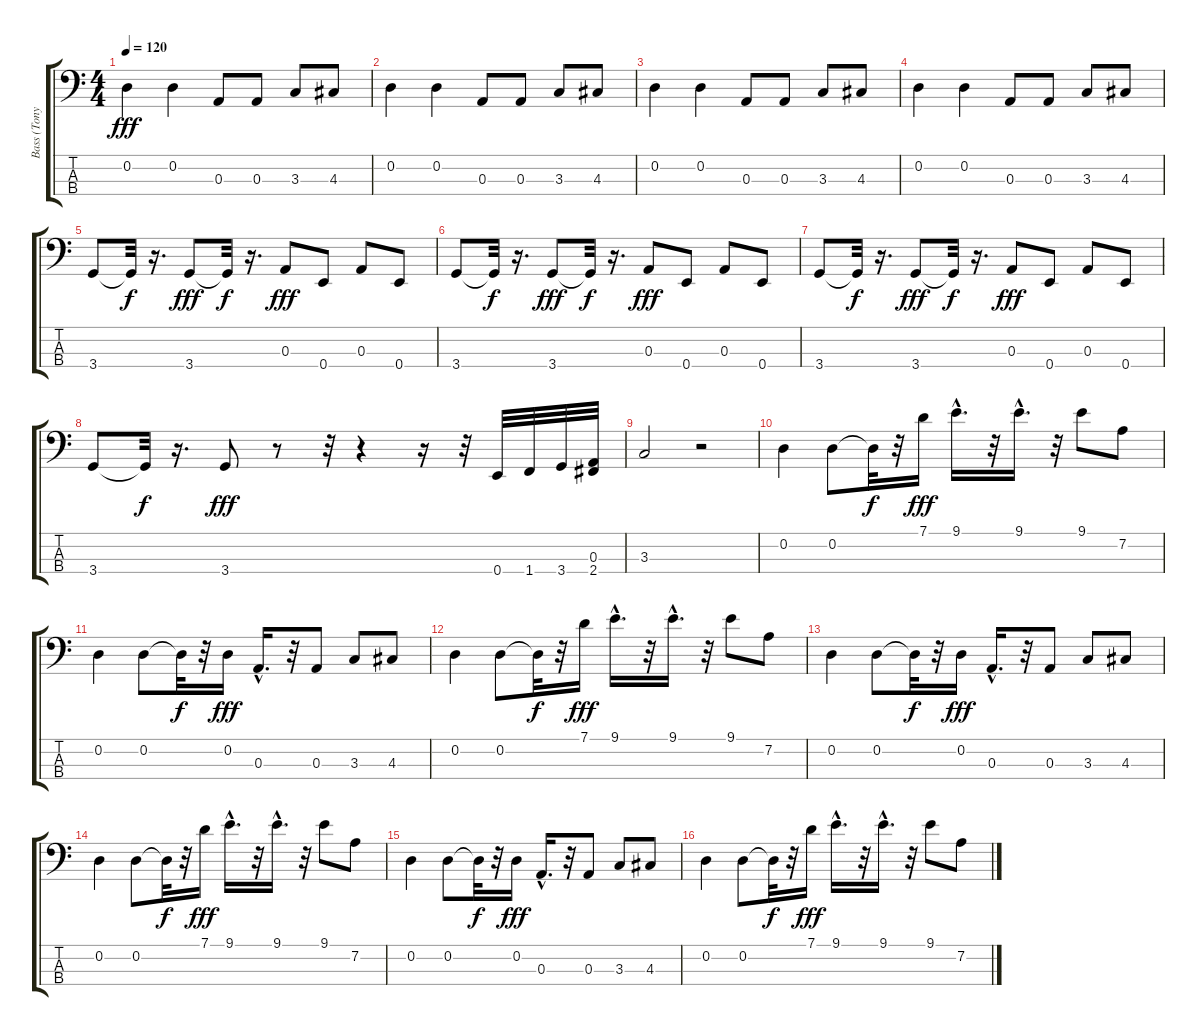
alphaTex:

\track ("Bass (Tony Kanal)" "Bass (Tony") {instrument electricbassfinger}
\staff {score tabs}
\tuning (G2 D2 A1 E1) {hide}
\ts (4 4)
\tempo 120
\clef f4
\ks c
0.2.4{dy fff} 0.2.4 0.3.8 0.3.8 3.3.8 4.3.8 |
0.2.4 0.2.4 0.3.8 0.3.8 3.3.8 4.3.8 |
0.2.4 0.2.4 0.3.8 0.3.8 3.3.8 4.3.8 |
0.2.4 0.2.4 0.3.8 0.3.8 3.3.8 4.3.8 |
3.4.8 3.4{t}.32{dy f} r.16{d} 3.4.8{dy fff} 3.4{t}.32{dy f} r.16{d} 0.3.8{dy fff} 0.4.8 0.3.8 0.4.8 |
3.4.8 3.4{t}.32{dy f} r.16{d} 3.4.8{dy fff} 3.4{t}.32{dy f} r.16{d} 0.3.8{dy fff} 0.4.8 0.3.8 0.4.8 |
3.4.8 3.4{t}.32{dy f} r.16{d} 3.4.8{dy fff} 3.4{t}.32{dy f} r.16{d} 0.3.8{dy fff} 0.4.8 0.3.8 0.4.8 |
3.4.8 3.4{t}.32{dy f} r.16{d} 3.4.8{dy fff} r.8 r.32 r.4 r.16 r.32 0.4.32 1.4.32 3.4.32 (0.3 2.4).32 |
3.3.2 r.2 |
0.2.4 0.2.8 0.2{t}.32{dy f} r.32 7.1.16{dy fff} 9.1{hac}.16{d} r.32 9.1{hac}.16{d} r.32 9.1.8 7.2.8 |
0.2.4 0.2.8 0.2{t}.32{dy f} r.32 0.2.16{dy fff} 0.3{hac}.16{d} r.32 0.3.8 3.3.8 4.3.8 |
0.2.4 0.2.8 0.2{t}.32{dy f} r.32 7.1.16{dy fff} 9.1{hac}.16{d} r.32 9.1{hac}.16{d} r.32 9.1.8 7.2.8 |
0.2.4 0.2.8 0.2{t}.32{dy f} r.32 0.2.16{dy fff} 0.3{hac}.16{d} r.32 0.3.8 3.3.8 4.3.8 |
0.2.4 0.2.8 0.2{t}.32{dy f} r.32 7.1.16{dy fff} 9.1{hac}.16{d} r.32 9.1{hac}.16{d} r.32 9.1.8 7.2.8 |
0.2.4 0.2.8 0.2{t}.32{dy f} r.32 0.2.16{dy fff} 0.3{hac}.16{d} r.32 0.3.8 3.3.8 4.3.8 |
0.2.4 0.2.8 0.2{t}.32{dy f} r.32 7.1.16{dy fff} 9.1{hac}.16{d} r.32 9.1{hac}.16{d} r.32 9.1.8 7.2.8
